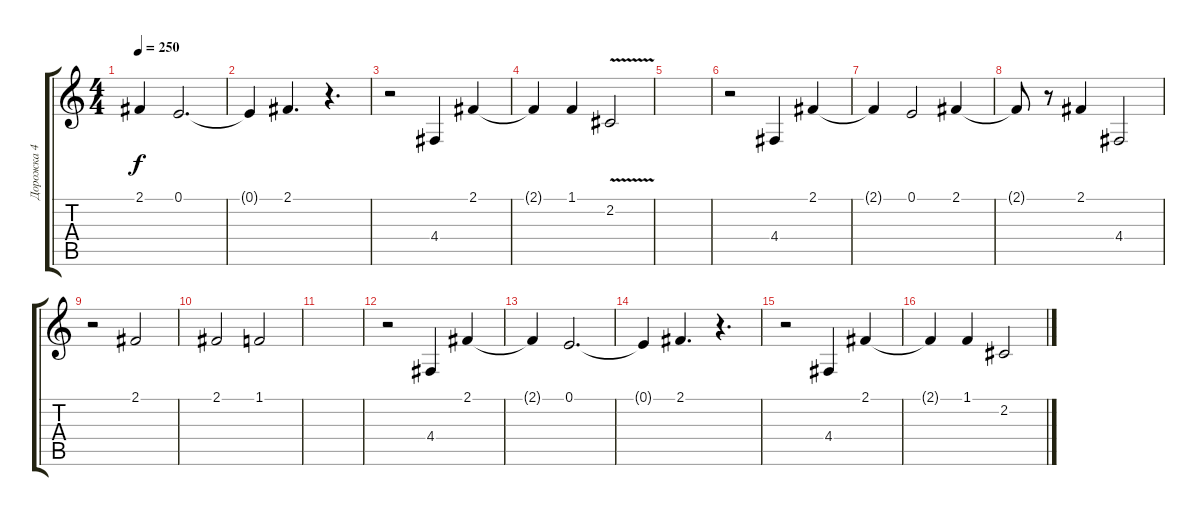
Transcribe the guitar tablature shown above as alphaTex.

\track ("Дорожка 4" "Дорожка 4") {instrument lead6voice}
\staff {score tabs}
\tuning (E4 B3 G3 D3 A2 E2) {hide}
\ts (4 4)
\tempo 250
\clef g2
\ks c
2.1{t}.4{dy f} 0.1.2{d} |
0.1{t}.4 2.1.4{d} r.4{d} |
r.2 4.4.4 2.1.4 |
2.1{t}.4 1.1.4 2.2{v}.2 |
|
r.2 4.4.4 2.1.4 |
2.1{t}.4 0.1.2 2.1.4 |
2.1{t}.8 r.8 2.1.4 4.4.2 |
r.2 2.1.2 |
2.1.2 1.1.2 |
|
r.2 4.4.4 2.1.4 |
2.1{t}.4 0.1.2{d} |
0.1{t}.4 2.1.4{d} r.4{d} |
r.2 4.4.4 2.1.4 |
2.1{t}.4 1.1.4 2.2.2
